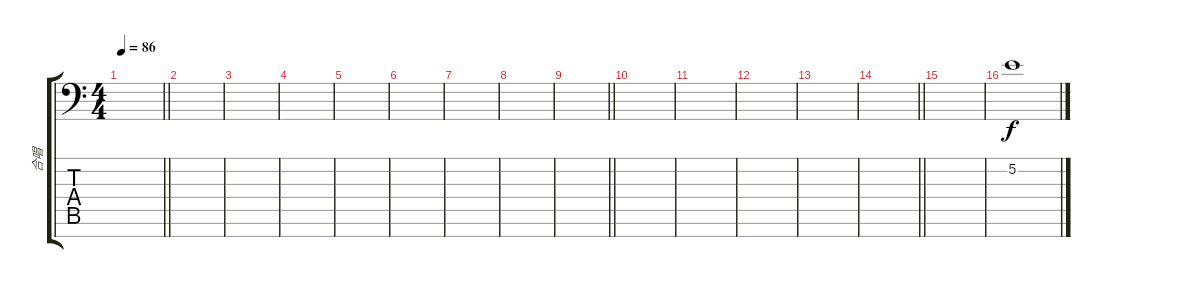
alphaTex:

\track ("合唱" "合唱") {instrument stringensemble1}
\staff {score tabs}
\tuning (E4 B3 G3 D3 A2 E2 C-1) {hide}
\ts (4 4)
\tempo 86
\clef f4
\barLineRight lightlight
\ks c
|
\section ("" "")
|
|
|
|
|
|
|
\barLineRight lightlight
|
\section ("" "")
|
|
|
|
\barLineRight lightlight
|
|
5.2.1
